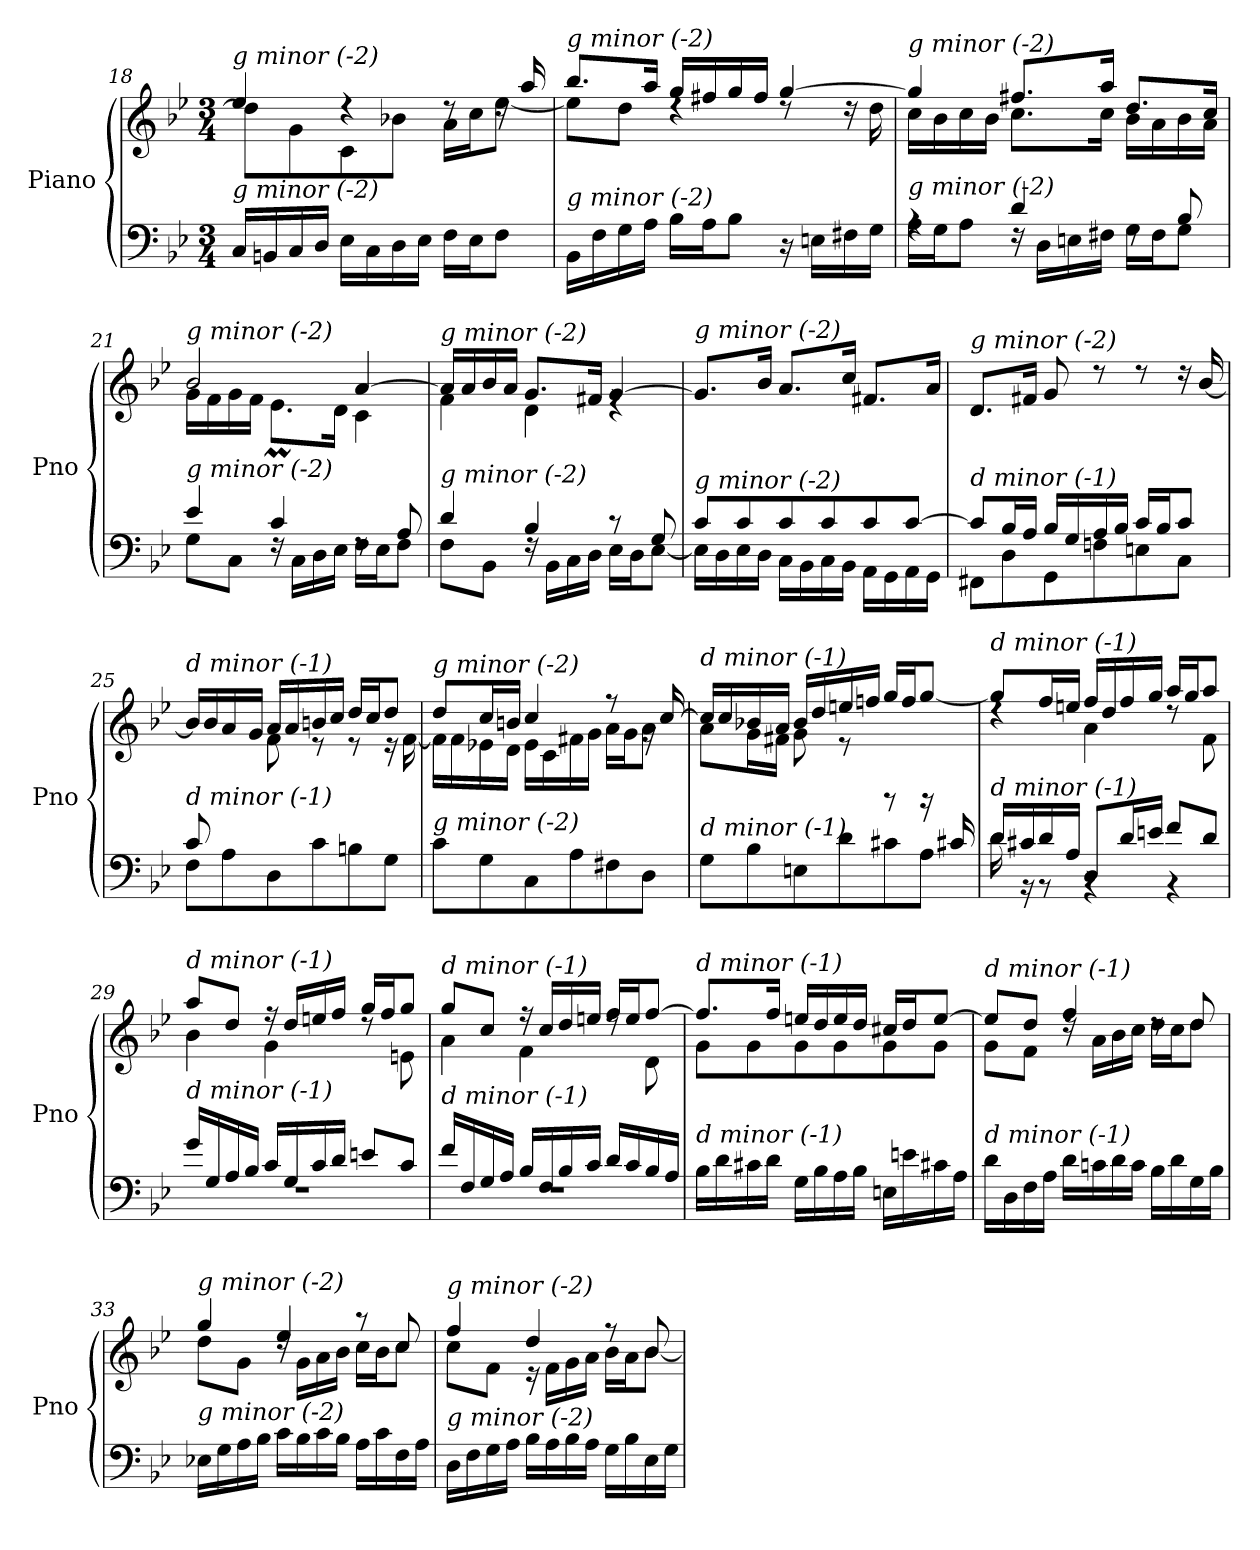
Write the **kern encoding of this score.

**kern	**kern
*part1	*part1
*staff2	*staff1
*I"Piano	*
*I'Pno	*
!!LO:LB:g=z
*clefF4	*clefG2
*k[b-e-]	*k[b-e-]
*M3/4	*M3/4
=18	=18
*	*^
!	!LO:TX:i:t=g minor (-2)	!
!LO:TX:i:t=g minor (-2)	!	!
16C/LL	4ee-/	8dd\L]
16BBn/	.	.
16C/	.	8g\
16D/JJ	.	.
16E-\LL	4rdd	8c\
16C\	.	.
16D\	.	8b-X\J
16E-\JJ	.	.
16F\LL	8rdd	16a\LL
16E-\J	.	16cc\J
8F\J	16rdd	[8ee-\J
.	16aa/	.
=19	=19	=19
!	!LO:TX:i:t=g minor (-2)	!
!LO:TX:i:t=g minor (-2)	!	!
16BB-\LL	8.bb-/L	8ee-\L]
16F\	.	.
16G\	.	8dd\J
16A\JJ	16aa/Jk	.
16B-\LL	16gg/LL	4rdd
16A\J	16ff#X/	.
8B-\J	16gg/	.
.	16ff#/JJ	.
16r	[4gg/	8rdd
16En\LL	.	.
16F#X\	.	16rdd
16G\JJ	.	16dd\
=20	=20	=20
*^	*	*
!	!	!LO:TX:i:t=g minor (-2)	!
!LO:TX:i:t=g minor (-2)	!	!	!
4rA	16A\LL	4gg/]	16cc\LL
.	16G\J	.	16b-\
.	8A\J	.	16cc\
.	.	.	16b-\JJ
4d/	16rF	8.ff#X/L	8.cc\L
.	16D\LL	.	.
.	16En\	.	.
.	16F#X\JJ	16aa/Jk	16cc\Jk
8rF	16G\LL	8.dd/L	16b-\LL
.	16F#\J	.	16a\
8B-/	8G\J	.	16b-\
.	.	16cc/Jk	16a\JJ
!!LO:PB:g=z	!!
=21	=21	=21	=21
!	!	!LO:TX:i:t=g minor (-2)	!
!LO:TX:i:t=g minor (-2)	!	!	!
4e-/	8G\L	2b-/	16g\LL
.	.	.	16f\
.	8C\J	.	16g\
.	.	.	16f\JJ
4c/	16rF	.	8.e-M\L
.	16C\LL	.	.
.	16D\	.	.
.	16E-\JJ	.	16d\Jk
8rF	16F\LL	[4a/	4c\
.	16E-\J	.	.
8A/	8F\J	.	.
=22	=22	=22	=22
!	!	!LO:TX:i:t=g minor (-2)	!
!LO:TX:i:t=g minor (-2)	!	!	!
4d/	8F\L	16a/LL]	4f\
.	.	16a/	.
.	8BB-\J	16b-/	.
.	.	16a/JJ	.
4B-/	16rF	8.g/L	4d\
.	16BB-\LL	.	.
.	16C\	.	.
.	16D\JJ	16f#X/Jk	.
8r	16E-\LL	[4g/	4re
.	16D\J	.	.
8G/	[8E-\J	.	.
*	*	*v	*v
=23	=23	=23
!	!	!LO:TX:i:t=g minor (-2)
!LO:TX:i:t=g minor (-2)	!	!
8c/L	16E-\LL]	8.g/L]
.	16D\	.
8c/	16E-\	.
.	16D\JJ	16b-/Jk
8c/	16C\LL	8.a/L
.	16BB-\	.
8c/	16C\	.
.	16BB-\JJ	16cc/Jk
8c/	16AA\LL	8.f#X/L
.	16GG\	.
[8c/J	16AA\	.
.	16GG\JJ	16a/Jk
!!LO:LB:g=z
=24	=24	=24
!	!	!LO:TX:i:t=g minor (-2)
!LO:TX:i:t=d minor (-1)	!	!
8c/L]	8FF#X\L	8.d/L
16B-/L	8D\	.
16A/JJ	.	16f#X/Jk
16B-/LL	8GG\	8g/
16G/	.	.
16A/	8Fn\	8rdd
16B-/JJ	.	.
16c/LL	8En\	8rdd
16B-/J	.	.
8c/J	8C\J	16rdd
.	.	[16b-/
=25	=25	=25
*	*	*^
!	!	!LO:TX:i:t=d minor (-1)	!
!LO:TX:i:t=d minor (-1)	!	!	!
8c/L	8F\L	16b-/LL]	8ryy
.	.	16b-/	.
2ryy	8A\	16a/	16f\L
.	.	16g/JJ	16en\JJ
.	8D\	16a/LL	8f\
.	.	16a/	.
.	8c\	16bn/	8r
.	.	16cc/JJ	.
.	8Bn\	16dd/LL	8r
.	.	16cc/J	.
8ryy	8G\J	8dd/J	16r
.	.	.	[16f\
*v	*v	*	*
=26	=26	=26
!	!LO:TX:i:t=g minor (-2)	!
!LO:TX:i:t=g minor (-2)	!	!
8c\L	8dd/L	16f\LL]
.	.	16f\
8G\	16cc/L	16e-X\
.	16bn/JJ	16d\JJ
8C\	4cc/	16e-\LL
.	.	16c\
8A\	.	16f#X\
.	.	16g\JJ
8F#X\	8r	16a\LL
.	.	16g\J
8D\J	16rg	8a\J
.	[16cc/	.
!!LO:LB:g=z
=27	=27	=27
*^	*	*^
*	*^	*	*	*
!	!	!	!LO:TX:i:t=d minor (-1)	!	!
!LO:TX:i:t=d minor (-1)	!	!	!	!	!
2ryy	8G\L	2ryy	16cc/LL]	8a\L	2ryy
.	.	.	16cc/	.	.
.	8B-\	.	16b-X/	16g\L	.
.	.	.	16a/JJ	16f#X\JJ	.
.	8En\	.	16b-/LL	8g\	.
.	.	.	16dd/	.	.
.	8d\	.	16een/	8r	.
.	.	.	16ffn/JJ	.	.
4ryy	8c#X\	8rdd	16gg/LL	4ryy	4ryy
.	.	.	16ff/J	.	.
.	8A\J	16rdd	[8gg/J	.	.
.	.	16c#X/	.	.	.
*	*	*	*	*v	*v
=28	=28	=28	=28	=28
!	!	!	!LO:TX:i:t=d minor (-1)	!
!LO:TX:i:t=d minor (-1)	!	!	!	!
*	*v	*v	*	*
16d/LL	16d\	8gg/L]	4rdd
16c#X/	16r	.	.
16d/	8r	16ff/L	.
16A/JJ	.	16een/JJ	.
8D/L	4rBB	16ff/LL	4a\
.	.	16dd/	.
16d/L	.	16ff/	.
16en/JJ	.	16gg/JJ	.
8f/L	4rBB	16aa/LL	8rdd
.	.	16gg/J	.
8d/J	.	8aa/J	8f\
=29	=29	=29	=29
!	!	!LO:TX:i:t=d minor (-1)	!
!LO:TX:i:t=d minor (-1)	!	!	!
16g/LL	2.rF	8aa/L	4b-\
16G/	.	.	.
16A/	.	8dd/J	.
16B-/JJ	.	.	.
16c/LL	.	16r	4g\
16G/	.	16dd/LL	.
16c/	.	16een/	.
16d/JJ	.	16ff/JJ	.
8en/L	.	16gg/LL	8rdd
.	.	16ff/J	.
8c/J	.	8gg/J	8en\
=30	=30	=30	=30
!	!	!LO:TX:i:t=d minor (-1)	!
!LO:TX:i:t=d minor (-1)	!	!	!
16f/LL	2.rF	8gg/L	4a\
16F/	.	.	.
16G/	.	8cc/J	.
16A/JJ	.	.	.
16B-/LL	.	16r	4f\
16F/	.	16cc/LL	.
16B-/	.	16dd/	.
16c/JJ	.	16een/JJ	.
16d/LL	.	16ff/LL	8rdd
16c/	.	16ee/J	.
16B-/	.	[8ff/J	8d\
16A/JJ	.	.	.
*v	*v	*	*
!!LO:LB:g=z	!!
=31	=31	=31
!	!LO:TX:i:t=d minor (-1)	!
!LO:TX:i:t=d minor (-1)	!	!
16B-\LL	8.ff/L]	8g\L
16d\	.	.
16c#X\	.	8g\
16d\JJ	16ff/Jk	.
16G\LL	16een/LL	8g\
16B-\	16dd/	.
16A\	16ee/	8g\
16B-\JJ	16dd/JJ	.
16En\LL	16cc#X/LL	8g\
16en\	16dd/J	.
16c#X\	[8ee/J	8g\J
16A\JJ	.	.
=32	=32	=32
!	!LO:TX:i:t=d minor (-1)	!
!LO:TX:i:t=d minor (-1)	!	!
16d\LL	8ee/L]	8g\L
16D\	.	.
16F\	8dd/J	8f\J
16A\JJ	.	.
16d\LL	4ff/	16rdd
16cn\	.	16a\LL
16d\	.	16b-\
16c\JJ	.	16cc\JJ
16B-\LL	8rdd	16dd\LL
16d\	.	16cc\J
16G\	8dd/	8dd\J
16B-\JJ	.	.
=33	=33	=33
!	!LO:TX:i:t=g minor (-2)	!
!LO:TX:i:t=g minor (-2)	!	!
16E-X\LL	4gg/	8dd\L
16G\	.	.
16A\	.	8g\J
16B-\JJ	.	.
16c\LL	4ee-/	16rdd
16B-\	.	16g\LL
16c\	.	16a\
16B-\JJ	.	16b-\JJ
16A\LL	8r	16cc\LL
16c\	.	16b-\J
16F\	8cc/	8cc\J
16A\JJ	.	.
=34	=34	=34
!	!LO:TX:i:t=g minor (-2)	!
!LO:TX:i:t=g minor (-2)	!	!
16D\LL	4ff/	8cc\L
16F\	.	.
16G\	.	8f\J
16A\JJ	.	.
16B-\LL	4dd/	16r
16A\	.	16f\LL
16B-\	.	16g\
16A\JJ	.	16a\JJ
16G\LL	8r	16b-\LL
16B-\	.	16a\J
16E-\	8b-/	[8b-\J
16G\JJ	.	.
*	*v	*v
=	=
*-	*-
